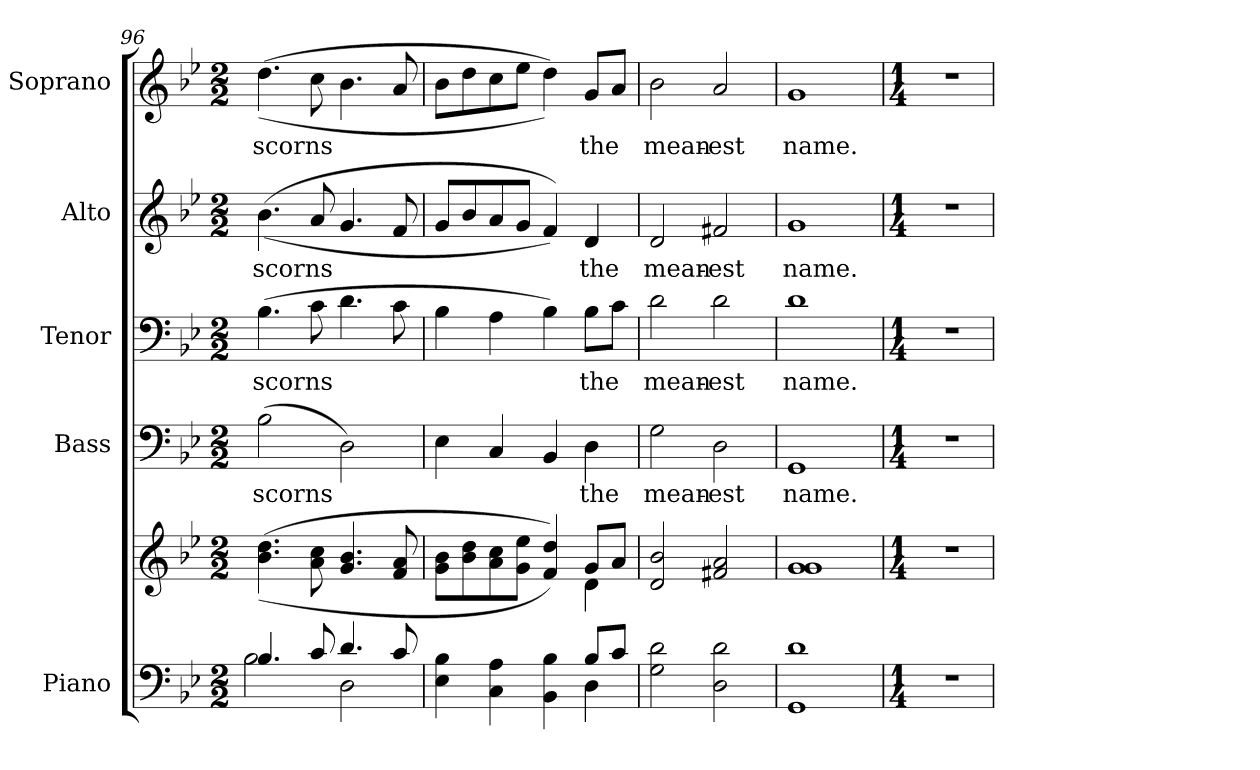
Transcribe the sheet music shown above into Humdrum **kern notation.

**kern	**kern	**kern	**text	**kern	**text	**kern	**text	**kern	**text
*part5	*part5	*part4	*part4	*part3	*part3	*part2	*part2	*part1	*part1
*staff6	*staff5	*staff4	*staff4	*staff3	*staff3	*staff2	*staff2	*staff1	*staff1
*I"Piano	*	*I"Bass	*	*I"Tenor	*	*I"Alto	*	*I"Soprano	*
*I'Pno.	*	*I'B.	*	*I'T.	*	*I'A.	*	*I'S.	*
*clefF4	*clefG2	*clefF4	*	*clefF4	*	*clefG2	*	*clefG2	*
*k[b-e-]	*k[b-e-]	*k[b-e-]	*	*k[b-e-]	*	*k[b-e-]	*	*k[b-e-]	*
*B-:	*B-:	*B-:	*	*B-:	*	*B-:	*	*B-:	*
*M2/2	*M2/2	*M2/2	*	*M2/2	*	*M2/2	*	*M2/2	*
=96	=96	=96	=96	=96	=96	=96	=96	=96	=96
*^	*	*	*	*	*	*	*	*	*
!	!	!	!	!LO:LY:b:color=#000000	!	!	!	!	!	!
!	!	!	!	!	!	!LO:LY:b:color=#000000	!	!	!	!
!	!	!	!	!	!	!	!	!LO:LY:b:color=#000000	!	!
!	!	!	!	!	!	!	!	!	!	!LO:LY:b:color=#000000
4.B-i/	2B-i\	((4.b-i\ 4.ddi	(2B-i\	scorns	(4.B-i\	scorns	((4.b-i\	scorns	((4.ddi\	scorns
8ci/	.	8ai\ 8cci	.	.	8ci\	.	8ai/	.	8cci\	.
4.di/	2Di\	4.gi/ 4.b-i	2Di\)	.	4.di\	.	4.gi/	.	4.b-i\	.
8ci/	.	8fi/ 8ai	.	.	8ci\	.	8fi/	.	8ai/	.
!!LO:PB:g=z
=97	=97	=97	=97	=97	=97	=97	=97	=97	=97	=97
*	*	*^	*	*	*	*	*	*	*	*
4E-i\ 4B-i	2ryy	8gi\ 8b-iL	2ryy	4E-i\	.	4B-i\	.	8gi/L	.	8b-i\L	.
.	.	8b-i\ 8ddi	.	.	.	.	.	8b-i/	.	8ddi\	.
4Ci\ 4Ai	.	8ai\ 8cci	.	4Ci/	.	4Ai\	.	8ai/	.	8cci\	.
.	.	8gi\ 8ee-iJ	.	.	.	.	.	8gi/J	.	8ee-i\J	.
4BB-i\ 4B-i	4ryy	4fi/ 4ddi))	4ryy	4BB-i/	.	4B-i\)	.	4fi/))	.	4ddi\))	.
!	!	!	!	!	!LO:LY:b:color=#000000	!	!	!	!	!	!
!	!	!	!	!	!	!	!LO:LY:b:color=#000000	!	!	!	!
!	!	!	!	!	!	!	!	!	!LO:LY:b:color=#000000	!	!
!	!	!	!	!	!	!	!	!	!	!	!LO:LY:b:color=#000000
8B-i/L	4Di\	8gi/L	4di\	4Di\	the	8B-i\L	the	4di/	the	8gi/L	the
8ci/J	.	8ai/J	.	.	.	8ci\J	.	.	.	8ai/J	.
*v	*v	*	*	*	*	*	*	*	*	*	*
*	*v	*v	*	*	*	*	*	*	*	*
=98	=98	=98	=98	=98	=98	=98	=98	=98	=98
!	!	!	!LO:LY:b:color=#000000	!	!	!	!	!	!
!	!	!	!	!	!LO:LY:b:color=#000000	!	!	!	!
!	!	!	!	!	!	!	!LO:LY:b:color=#000000	!	!
!	!	!	!	!	!	!	!	!	!LO:LY:b:color=#000000
2Gi\ 2di	2di/ 2b-i	2Gi\	mean-	2di\	mean-	2di/	mean-	2b-i\	mean-
!	!	!	!LO:LY:b:color=#000000	!	!	!	!	!	!
!	!	!	!	!	!LO:LY:b:color=#000000	!	!	!	!
!	!	!	!	!	!	!	!LO:LY:b:color=#000000	!	!
!	!	!	!	!	!	!	!	!	!LO:LY:b:color=#000000
2Di\ 2di	2f#Xi/ 2ai	2Di\	-est	2di\	-est	2f#Xi/	-est	2ai/	-est
=99	=99	=99	=99	=99	=99	=99	=99	=99	=99
!	!	!	!LO:LY:b:color=#000000	!	!	!	!	!	!
!	!	!	!	!	!LO:LY:b:color=#000000	!	!	!	!
!	!	!	!	!	!	!	!LO:LY:b:color=#000000	!	!
!	!	!	!	!	!	!	!	!	!LO:LY:b:color=#000000
1GGi 1di	1gi 1gi	1GGi	name.	1di	name.	1gi	name.	1gi	name.
!!LO:PB:g=z
=100	=100	=100	=100	=100	=100	=100	=100	=100	=100
*M1/4	*M1/4	*M1/4	*	*M1/4	*	*M1/4	*	*M1/4	*
!LO:N:vis=1	!LO:N:vis=1	!LO:N:vis=1	!	!LO:N:vis=1	!	!LO:N:vis=1	!	!LO:N:vis=1	!
4r	4r	4r	.	4r	.	4r	.	4r	.
=	=	=	=	=	=	=	=	=	=
*-	*-	*-	*-	*-	*-	*-	*-	*-	*-
